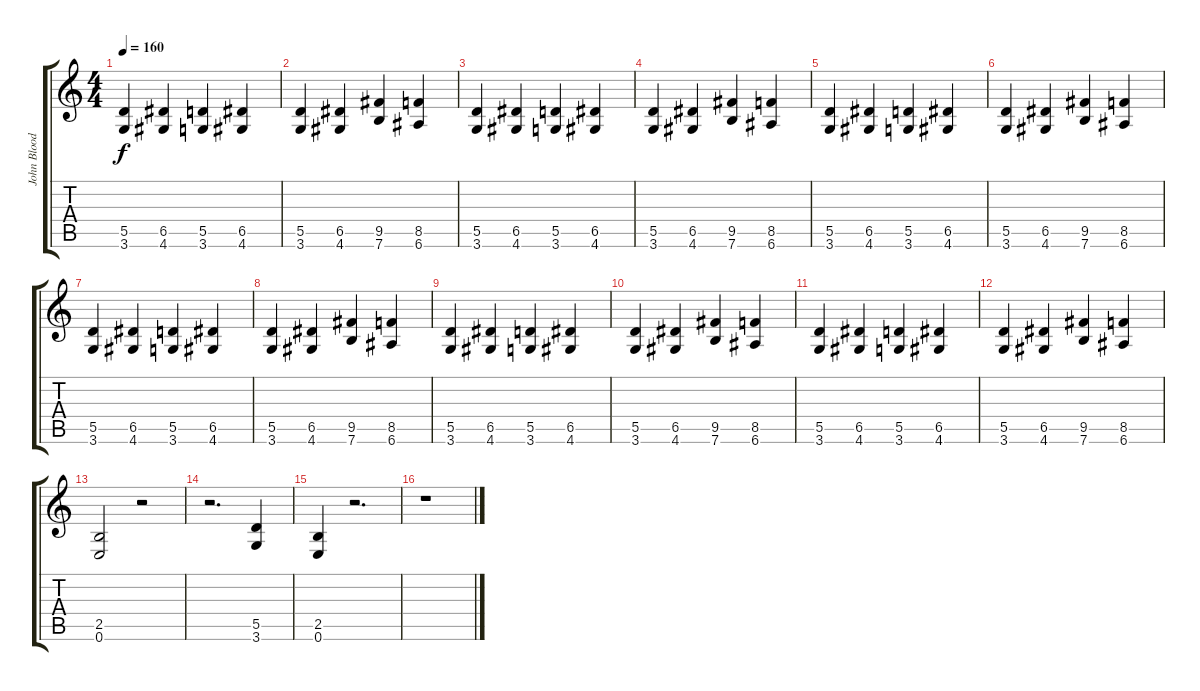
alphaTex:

\track ("John Bloodsucker" "John Blood") {instrument distortionguitar}
\staff {score tabs}
\tuning (E4 B3 G3 D3 A2 E2) {hide}
\ts (4 4)
\tempo 160
\clef g2
\ks c
(5.5 3.6).4{dy f} (6.5 4.6).4 (5.5 3.6).4 (6.5 4.6).4 |
(5.5 3.6).4 (6.5 4.6).4 (9.5 7.6).4 (8.5 6.6).4 |
(5.5 3.6).4 (6.5 4.6).4 (5.5 3.6).4 (6.5 4.6).4 |
(5.5 3.6).4 (6.5 4.6).4 (9.5 7.6).4 (8.5 6.6).4 |
(5.5 3.6).4 (6.5 4.6).4 (5.5 3.6).4 (6.5 4.6).4 |
(5.5 3.6).4 (6.5 4.6).4 (9.5 7.6).4 (8.5 6.6).4 |
(5.5 3.6).4 (6.5 4.6).4 (5.5 3.6).4 (6.5 4.6).4 |
(5.5 3.6).4 (6.5 4.6).4 (9.5 7.6).4 (8.5 6.6).4 |
(5.5 3.6).4 (6.5 4.6).4 (5.5 3.6).4 (6.5 4.6).4 |
(5.5 3.6).4 (6.5 4.6).4 (9.5 7.6).4 (8.5 6.6).4 |
(5.5 3.6).4 (6.5 4.6).4 (5.5 3.6).4 (6.5 4.6).4 |
(5.5 3.6).4 (6.5 4.6).4 (9.5 7.6).4 (8.5 6.6).4 |
(2.5 0.6).2 r.2 |
r.2{d} (5.5 3.6).4 |
(2.5 0.6).4 r.2{d} |
r.1
